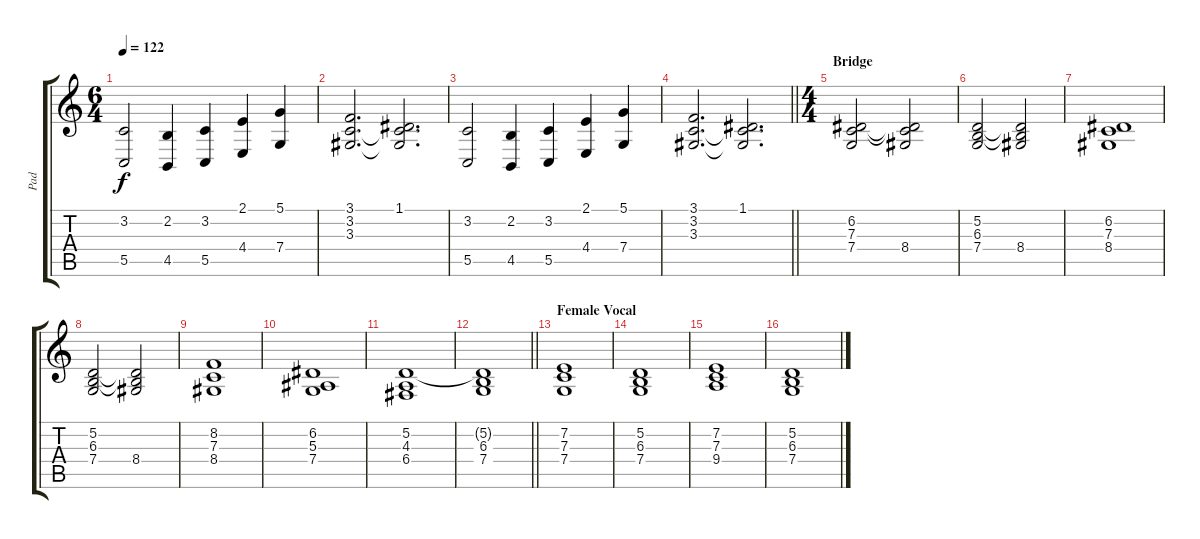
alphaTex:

\track ("Pad" "Pad") {instrument pad8sweep}
\staff {score tabs}
\tuning (D4 A3 F3 C3 G2 C2) {hide}
\ts (6 4)
\tempo 122
\clef g2
\ks c
(3.2 5.5).2{dy f} (2.2 4.5).4 (3.2 5.5).4 (2.1 4.4).4 (5.1 7.4).4 |
(3.1 3.2 3.3).2{d} (1.1 3.2{t} 3.3{t}).2{d} |
(3.2 5.5).2 (2.2 4.5).4 (3.2 5.5).4 (2.1 4.4).4 (5.1 7.4).4 |
\barLineRight lightlight
(3.1 3.2 3.3).2{d} (1.1 3.2{t} 3.3{t}).2{d} |
\ts (4 4)
\section ("" "Bridge")
(6.2 7.3 7.4).2 (6.2{t} 7.3{t} 8.4).2 |
(5.2 6.3 7.4).2 (5.2{t} 6.3{t} 8.4).2 |
(6.2 7.3 8.4).1 |
(5.2 6.3 7.4).2 (5.2{t} 6.3{t} 8.4).2 |
(8.2 7.3 8.4).1 |
(6.2 5.3 7.4).1 |
(5.2 4.3 6.4).1 |
\barLineRight lightlight
(5.2{t} 6.3 7.4).1 |
\section ("" "Female Vocal")
(7.2 7.3 7.4).1 |
(5.2 6.3 7.4).1 |
(7.2 7.3 9.4).1 |
(5.2 6.3 7.4).1
